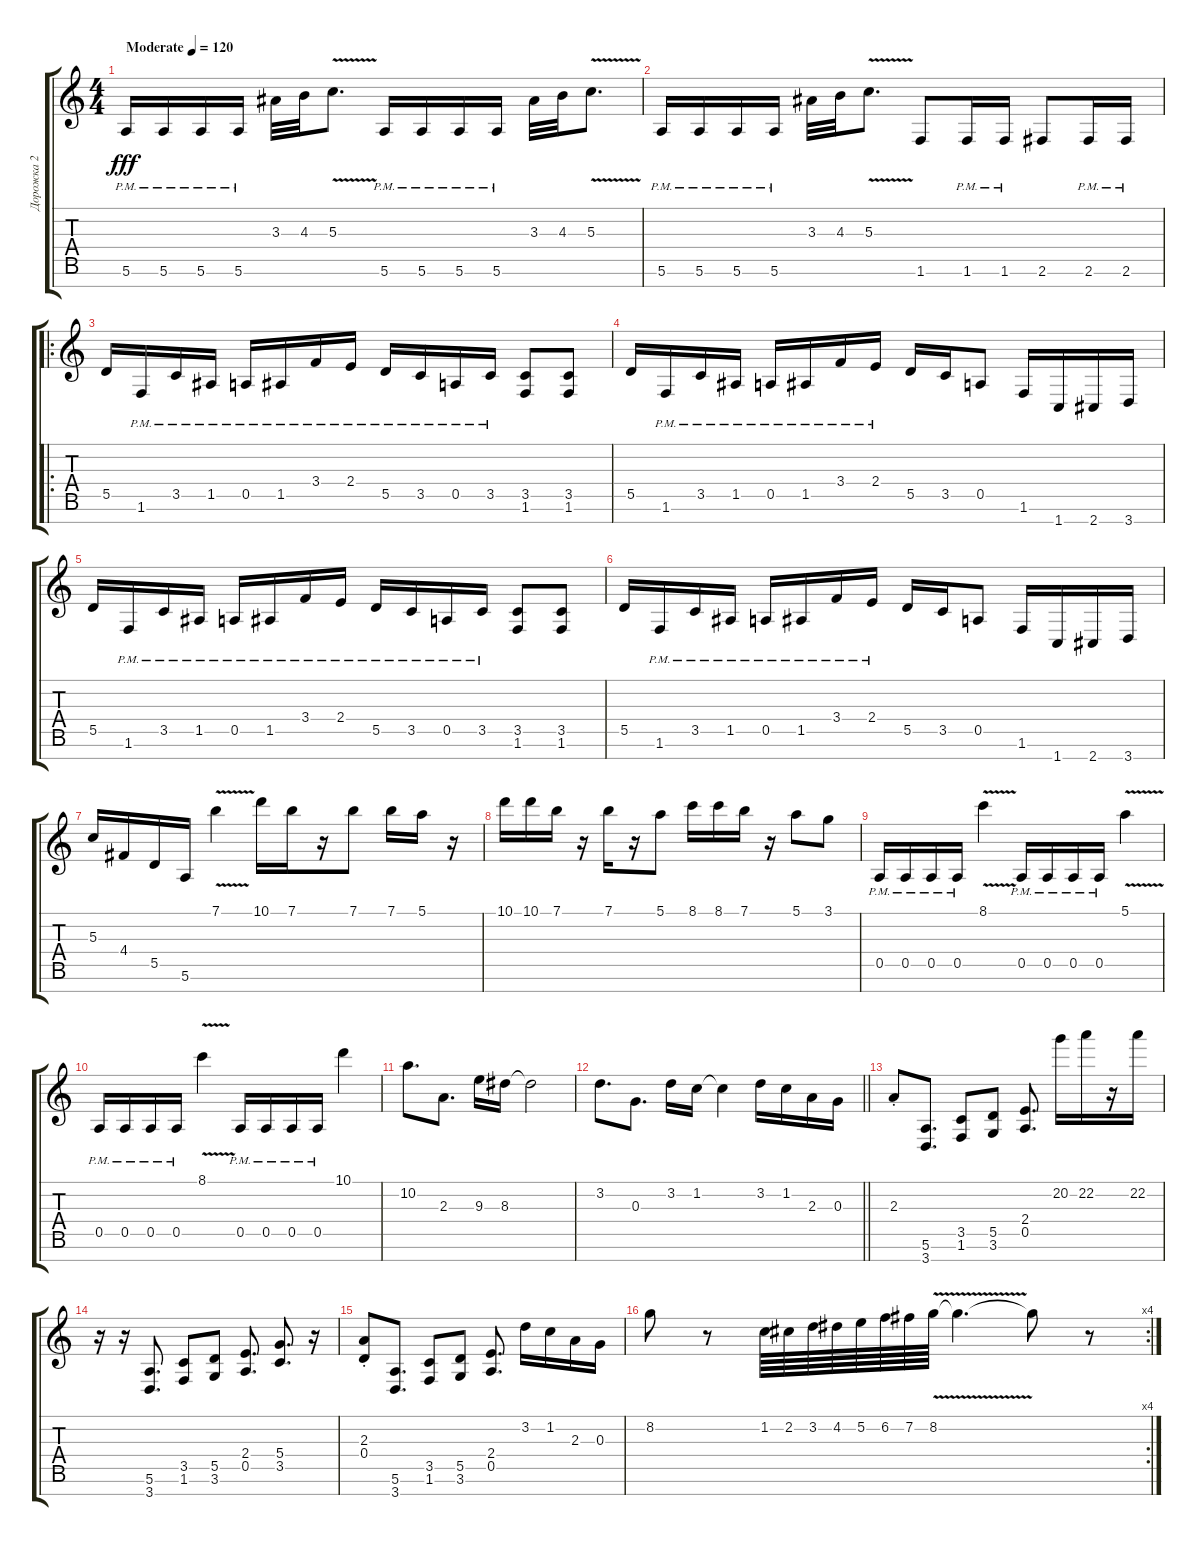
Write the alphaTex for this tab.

\track ("Дорожка 2" "Дорожка 2") {instrument distortionguitar}
\staff {score tabs}
\tuning (E4 B3 G3 D3 A2 E2 B1) {hide}
\ts (4 4)
\tempo (120 "Moderate")
\clef g2
\ks c
5.6{pm}.16{dy fff instrument distortionguitar} 5.6{pm}.16 5.6{pm}.16 5.6{pm}.16 3.3.32 4.3.32 5.3{v}.8{d} 5.6{pm}.16 5.6{pm}.16 5.6{pm}.16 5.6{pm}.16 3.3.32 4.3.32 5.3{v}.8{d} |
5.6{pm}.16 5.6{pm}.16 5.6{pm}.16 5.6{pm}.16 3.3.32 4.3.32 5.3{v}.8{d} 1.6.8 1.6{pm}.16 1.6{pm}.16 2.6.8 2.6{pm}.16 2.6{pm}.16 |
\ro
5.5.16 1.6{pm}.16 3.5{pm}.16 1.5{pm}.16 0.5{pm}.16 1.5{pm}.16 3.4{pm}.16 2.4{pm}.16 5.5{pm}.16 3.5{pm}.16 0.5{pm}.16 3.5{pm}.16 (3.5 1.6).8 (3.5 1.6).8 |
5.5.16 1.6{pm}.16 3.5{pm}.16 1.5{pm}.16 0.5{pm}.16 1.5{pm}.16 3.4{pm}.16 2.4{pm}.16 5.5.16 3.5.16 0.5.8 1.6.16 1.7.16 2.7.16 3.7.16 |
5.5.16 1.6{pm}.16 3.5{pm}.16 1.5{pm}.16 0.5{pm}.16 1.5{pm}.16 3.4{pm}.16 2.4{pm}.16 5.5{pm}.16 3.5{pm}.16 0.5{pm}.16 3.5{pm}.16 (3.5 1.6).8 (3.5 1.6).8 |
5.5.16 1.6{pm}.16 3.5{pm}.16 1.5{pm}.16 0.5{pm}.16 1.5{pm}.16 3.4{pm}.16 2.4{pm}.16 5.5.16 3.5.16 0.5.8 1.6.16 1.7.16 2.7.16 3.7.16 |
5.3.16 4.4.16 5.5.16 5.6.16 7.1{v}.4 10.1.16 7.1.16 r.16 7.1.8 7.1.16 5.1.16 r.16 |
10.1.16 10.1.16 7.1.16 r.16 7.1.16 r.16 5.1.8 8.1.16 8.1.16 7.1.16 r.16 5.1.8 3.1.8 |
0.5{pm}.16 0.5{pm}.16 0.5{pm}.16 0.5{pm}.16 8.1{v}.4 0.5{pm}.16 0.5{pm}.16 0.5{pm}.16 0.5{pm}.16 5.1{v}.4 |
0.5{pm}.16 0.5{pm}.16 0.5{pm}.16 0.5{pm}.16 8.1{v}.4 0.5{pm}.16 0.5{pm}.16 0.5{pm}.16 0.5{pm}.16 10.1.4 |
10.2.8{d} 2.3.8{d} 9.3.16 8.3.16 8.3{t}.2 |
\barLineRight lightlight
3.2.8{d} 0.3.8{d} 3.2.16 1.2.16 1.2{t}.4 3.2.16 1.2.16 2.3.16 0.3.16 |
2.3{st}.8 (5.6 3.7).8{d} (3.5 1.6).8 (5.5 3.6).8 (2.4 0.5).8{d} 20.2.16 22.2.16 r.16 22.2.16 |
r.16 r.16 (5.6 3.7).8{d} (3.5 1.6).8 (5.5 3.6).8 (2.4 0.5).8{d} (5.4 3.5).8{d} r.16 |
(2.3{st} 0.4{st}).8 (5.6 3.7).8{d} (3.5 1.6).8 (5.5 3.6).8 (2.4 0.5).8{d} 3.2.16 1.2.16 2.3.16 0.3.16 |
\rc 4
8.2.8 r.8 1.2.64 2.2.64 3.2.64 4.2.64 5.2.64 6.2.64 7.2.64 8.2{v}.64 8.2{t}.4{d} 8.2{t}.8 r.8
